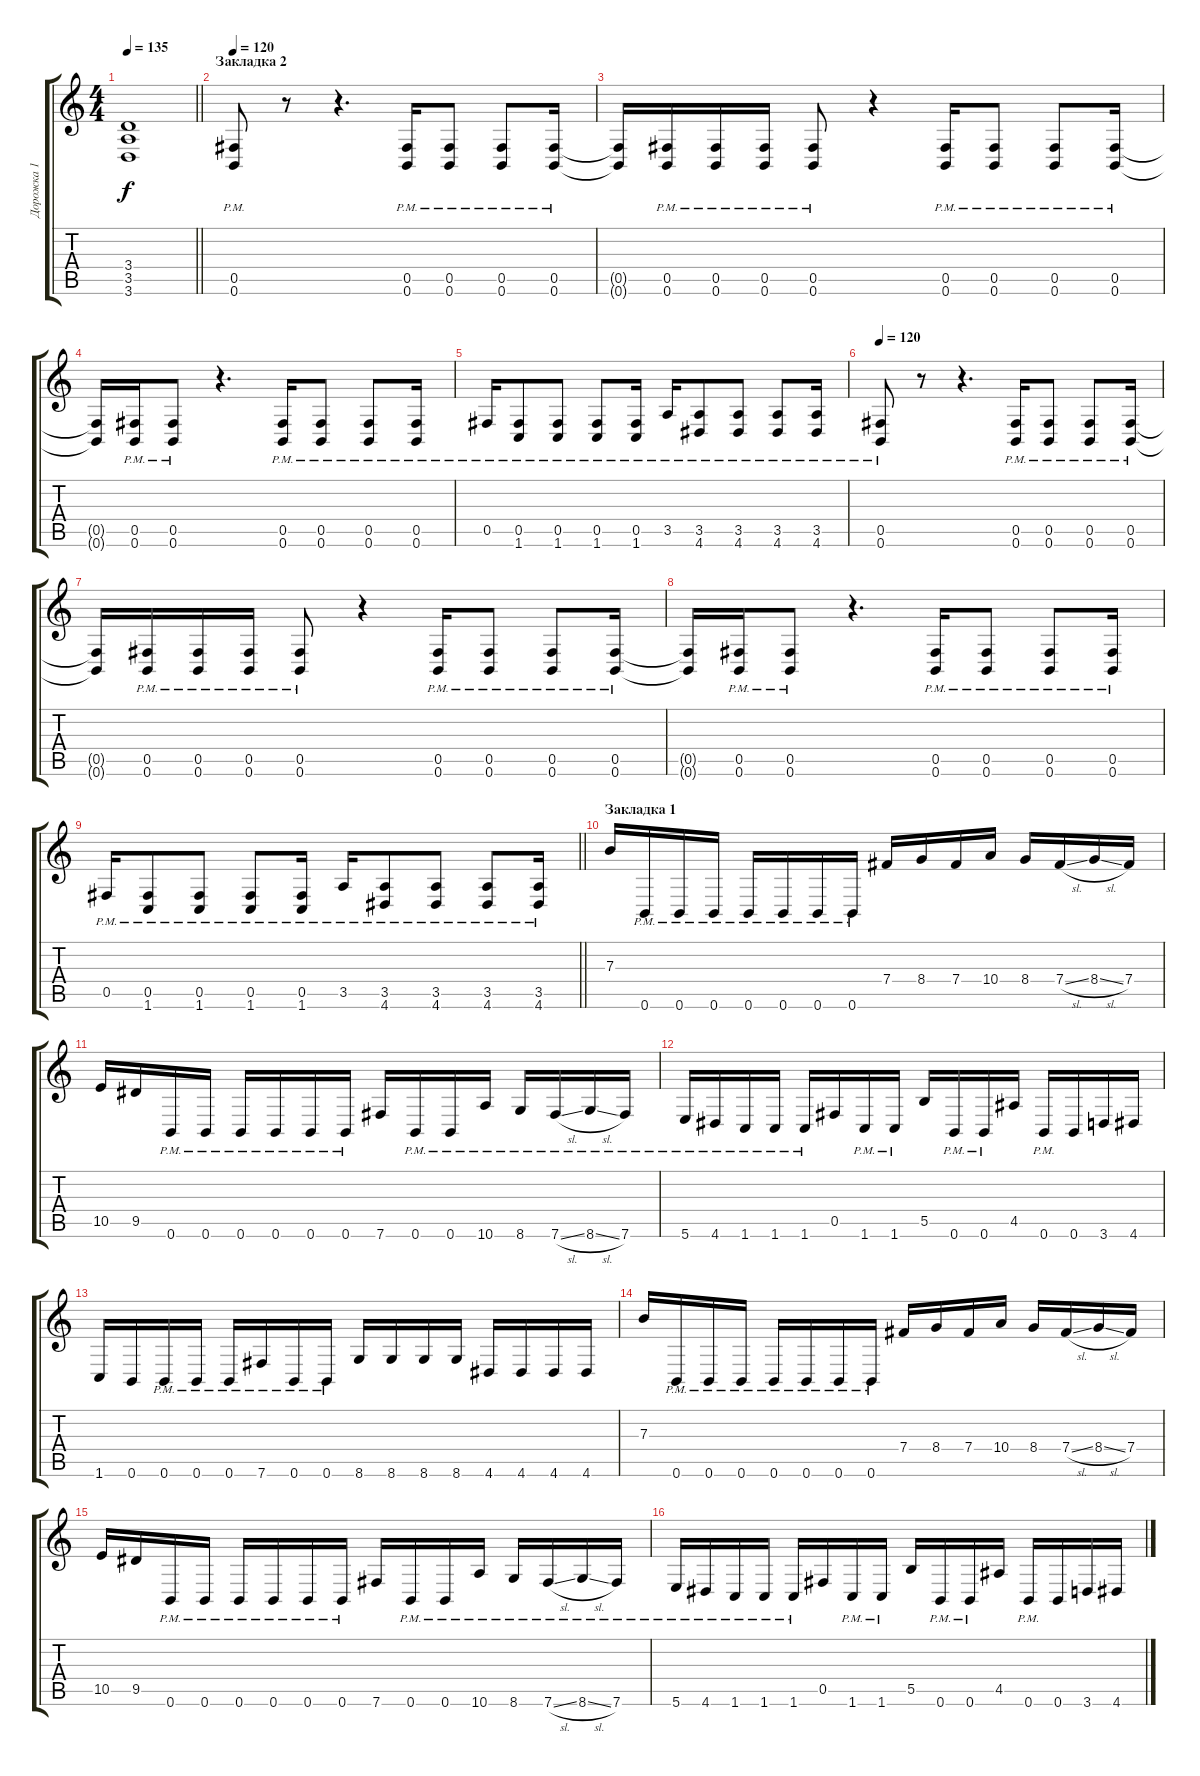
\track ("Дорожка 1" "Дорожка 1") {instrument distortionguitar}
\staff {score tabs}
\tuning (Db4 Ab3 E3 B2 Gb2 B1) {hide}
\ts (4 4)
\tempo 135
\clef g2
\barLineRight lightlight
\ks c
(3.4 3.5 3.6).1{dy f} |
\section ("" "Закладка 2")
\tempo 120
(0.5{pm} 0.6{pm}).8 r.8 r.4{d} (0.5{pm} 0.6{pm}).16 (0.5{pm} 0.6{pm}).8 (0.5{pm} 0.6{pm}).8 (0.5{pm} 0.6{pm}).16 |
(0.5{t} 0.6{t}).16 (0.5{pm} 0.6{pm}).16 (0.5{pm} 0.6{pm}).16 (0.5{pm} 0.6{pm}).16 (0.5{pm} 0.6{pm}).8 r.4 (0.5{pm} 0.6{pm}).16 (0.5{pm} 0.6{pm}).8 (0.5{pm} 0.6{pm}).8 (0.5{pm} 0.6{pm}).16 |
(0.5{t} 0.6{t}).16 (0.5{pm} 0.6{pm}).16 (0.5{pm} 0.6{pm}).8 r.4{d} (0.5{pm} 0.6{pm}).16 (0.5{pm} 0.6{pm}).8 (0.5{pm} 0.6{pm}).8 (0.5{pm} 0.6{pm}).16 |
0.5{pm}.16 (0.5{pm} 1.6{pm}).8 (0.5{pm} 1.6{pm}).8 (0.5{pm} 1.6{pm}).8 (0.5{pm} 1.6{pm}).16 3.5{pm}.16 (3.5{pm} 4.6{pm}).8 (3.5{pm} 4.6{pm}).8 (3.5{pm} 4.6{pm}).8 (3.5{pm} 4.6{pm}).16 |
\tempo 120
(0.5{pm} 0.6{pm}).8 r.8 r.4{d} (0.5{pm} 0.6{pm}).16 (0.5{pm} 0.6{pm}).8 (0.5{pm} 0.6{pm}).8 (0.5{pm} 0.6{pm}).16 |
(0.5{t} 0.6{t}).16 (0.5{pm} 0.6{pm}).16 (0.5{pm} 0.6{pm}).16 (0.5{pm} 0.6{pm}).16 (0.5{pm} 0.6{pm}).8 r.4 (0.5{pm} 0.6{pm}).16 (0.5{pm} 0.6{pm}).8 (0.5{pm} 0.6{pm}).8 (0.5{pm} 0.6{pm}).16 |
(0.5{t} 0.6{t}).16 (0.5{pm} 0.6{pm}).16 (0.5{pm} 0.6{pm}).8 r.4{d} (0.5{pm} 0.6{pm}).16 (0.5{pm} 0.6{pm}).8 (0.5{pm} 0.6{pm}).8 (0.5{pm} 0.6{pm}).16 |
\barLineRight lightlight
0.5{pm}.16 (0.5{pm} 1.6{pm}).8 (0.5{pm} 1.6{pm}).8 (0.5{pm} 1.6{pm}).8 (0.5{pm} 1.6{pm}).16 3.5{pm}.16 (3.5{pm} 4.6{pm}).8 (3.5{pm} 4.6{pm}).8 (3.5{pm} 4.6{pm}).8 (3.5{pm} 4.6{pm}).16 |
\section ("" "Закладка 1")
7.3.16 0.6{pm}.16 0.6{pm}.16 0.6{pm}.16 0.6{pm}.16 0.6{pm}.16 0.6{pm}.16 0.6{pm}.16 7.4.16 8.4.16 7.4.16 10.4.16 8.4.16 7.4{sl}.16 8.4{sl}.16 7.4.16 |
10.5.16 9.5.16 0.6{pm}.16 0.6{pm}.16 0.6{pm}.16 0.6{pm}.16 0.6{pm}.16 0.6{pm}.16 7.6.16 0.6{pm}.16 0.6{pm}.16 10.6{pm}.16 8.6{pm}.16 7.6{sl pm}.16 8.6{sl pm}.16 7.6{pm}.16 |
5.6{pm}.16 4.6{pm}.16 1.6{pm}.16 1.6{pm}.16 1.6{pm}.16 0.5.16 1.6{pm}.16 1.6{pm}.16 5.5.16 0.6{pm}.16 0.6{pm}.16 4.5.16 0.6{pm}.16 0.6.16 3.6.16 4.6.16 |
1.6.16 0.6.16 0.6{pm}.16 0.6{pm}.16 0.6{pm}.16 7.6{pm}.16 0.6{pm}.16 0.6{pm}.16 8.6.16 8.6.16 8.6.16 8.6.16 4.6.16 4.6.16 4.6.16 4.6.16 |
7.3.16 0.6{pm}.16 0.6{pm}.16 0.6{pm}.16 0.6{pm}.16 0.6{pm}.16 0.6{pm}.16 0.6{pm}.16 7.4.16 8.4.16 7.4.16 10.4.16 8.4.16 7.4{sl}.16 8.4{sl}.16 7.4.16 |
10.5.16 9.5.16 0.6{pm}.16 0.6{pm}.16 0.6{pm}.16 0.6{pm}.16 0.6{pm}.16 0.6{pm}.16 7.6.16 0.6{pm}.16 0.6{pm}.16 10.6{pm}.16 8.6{pm}.16 7.6{sl pm}.16 8.6{sl pm}.16 7.6{pm}.16 |
5.6{pm}.16 4.6{pm}.16 1.6{pm}.16 1.6{pm}.16 1.6{pm}.16 0.5.16 1.6{pm}.16 1.6{pm}.16 5.5.16 0.6{pm}.16 0.6{pm}.16 4.5.16 0.6{pm}.16 0.6.16 3.6.16 4.6.16
